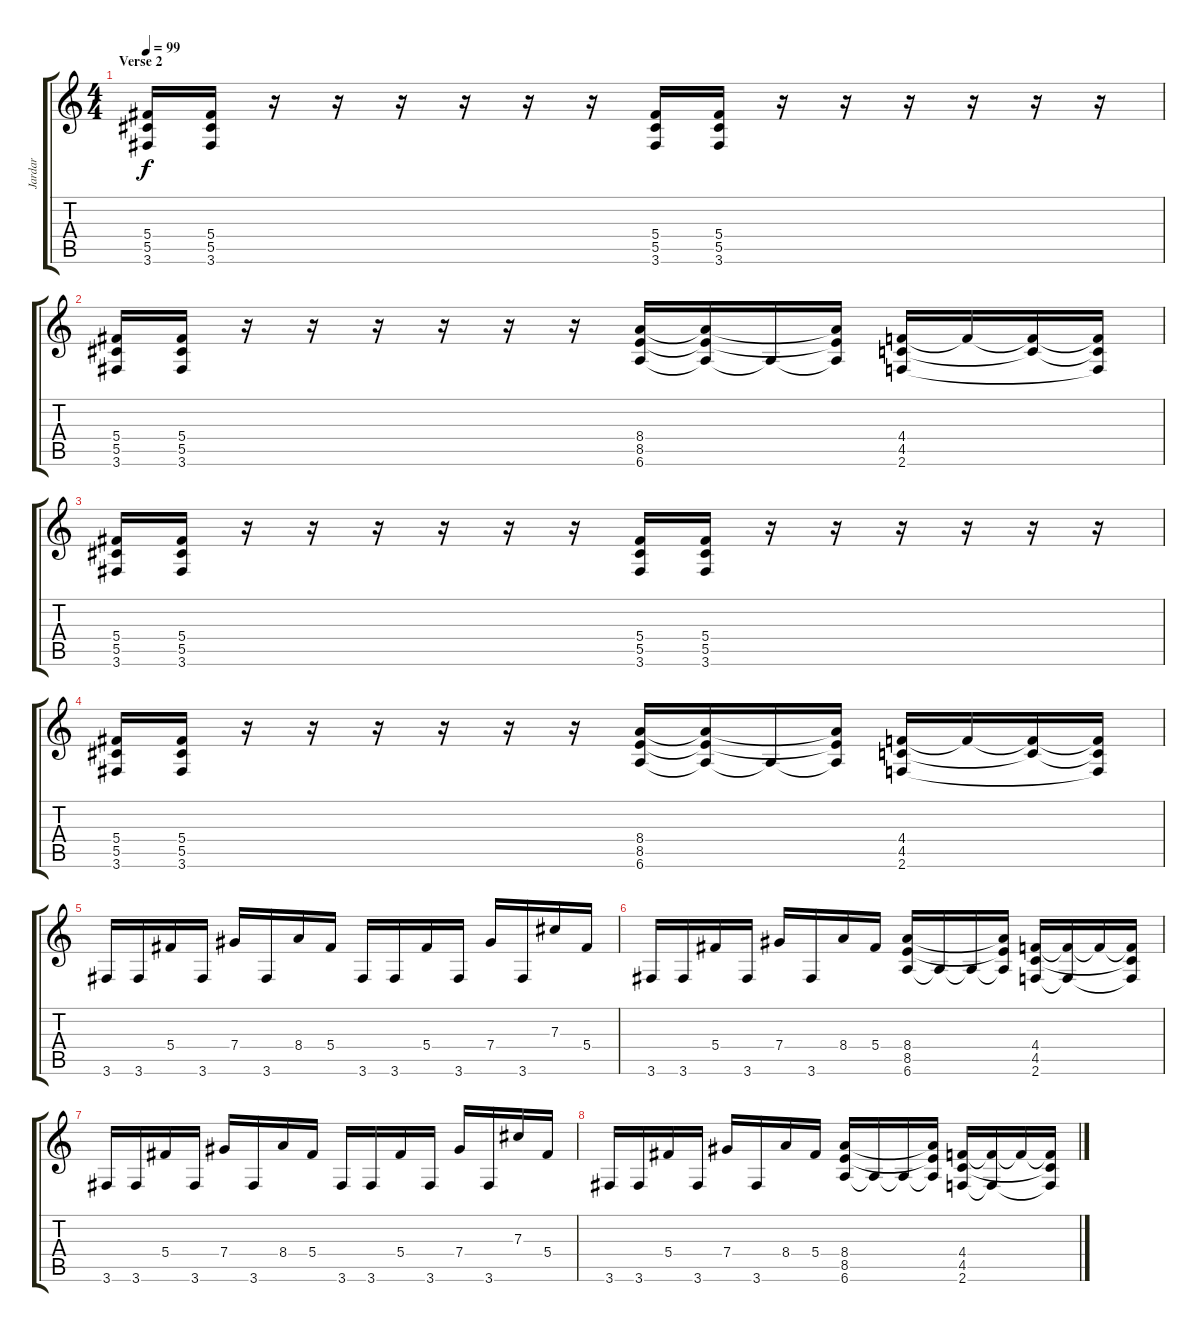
\track ("Jardar" "Jardar") {instrument distortionguitar}
\staff {score tabs}
\tuning (Eb4 Bb3 Gb3 Db3 Ab2 Eb2) {hide}
\ts (4 4)
\section ("" "Verse 2")
\tempo 99
\clef g2
\ks c
(5.4 5.5 3.6).16{dy f} (5.4 5.5 3.6).16 r.16 r.16 r.16 r.16 r.16 r.16 (5.4 5.5 3.6).16 (5.4 5.5 3.6).16 r.16 r.16 r.16 r.16 r.16 r.16 |
(5.4 5.5 3.6).16 (5.4 5.5 3.6).16 r.16 r.16 r.16 r.16 r.16 r.16 (8.4 8.5 6.6).16 (8.4{t} 8.5{t} 6.6{t}).16 6.6{t}.16 (8.4{t} 8.5{t} 6.6{t}).16 (4.4 4.5 2.6).16 4.4{t}.16 (4.4{t} 4.5{t}).16 (4.4{t} 4.5{t} 2.6{t}).16 |
(5.4 5.5 3.6).16 (5.4 5.5 3.6).16 r.16 r.16 r.16 r.16 r.16 r.16 (5.4 5.5 3.6).16 (5.4 5.5 3.6).16 r.16 r.16 r.16 r.16 r.16 r.16 |
(5.4 5.5 3.6).16 (5.4 5.5 3.6).16 r.16 r.16 r.16 r.16 r.16 r.16 (8.4 8.5 6.6).16 (8.4{t} 8.5{t} 6.6{t}).16 6.6{t}.16 (8.4{t} 8.5{t} 6.6{t}).16 (4.4 4.5 2.6).16 4.4{t}.16 (4.4{t} 4.5{t}).16 (4.4{t} 4.5{t} 2.6{t}).16 |
3.6.16 3.6.16 5.4.16 3.6.16 7.4.16 3.6.16 8.4.16 5.4.16 3.6.16 3.6.16 5.4.16 3.6.16 7.4.16 3.6.16 7.3.16 5.4.16 |
3.6.16 3.6.16 5.4.16 3.6.16 7.4.16 3.6.16 8.4.16 5.4.16 (8.4 8.5 6.6).16 6.6{t}.16 6.6{t}.16 (8.4{t} 8.5{t} 6.6{t}).16 (4.4 4.5 2.6).16 (4.4{t} 2.6{t}).16 4.4{t}.16 (4.4{t} 4.5{t} 2.6{t}).16 |
3.6.16 3.6.16 5.4.16 3.6.16 7.4.16 3.6.16 8.4.16 5.4.16 3.6.16 3.6.16 5.4.16 3.6.16 7.4.16 3.6.16 7.3.16 5.4.16 |
3.6.16 3.6.16 5.4.16 3.6.16 7.4.16 3.6.16 8.4.16 5.4.16 (8.4 8.5 6.6).16 6.6{t}.16 6.6{t}.16 (8.4{t} 8.5{t} 6.6{t}).16 (4.4 4.5 2.6).16 (4.4{t} 2.6{t}).16 4.4{t}.16 (4.4{t} 4.5{t} 2.6{t}).16
